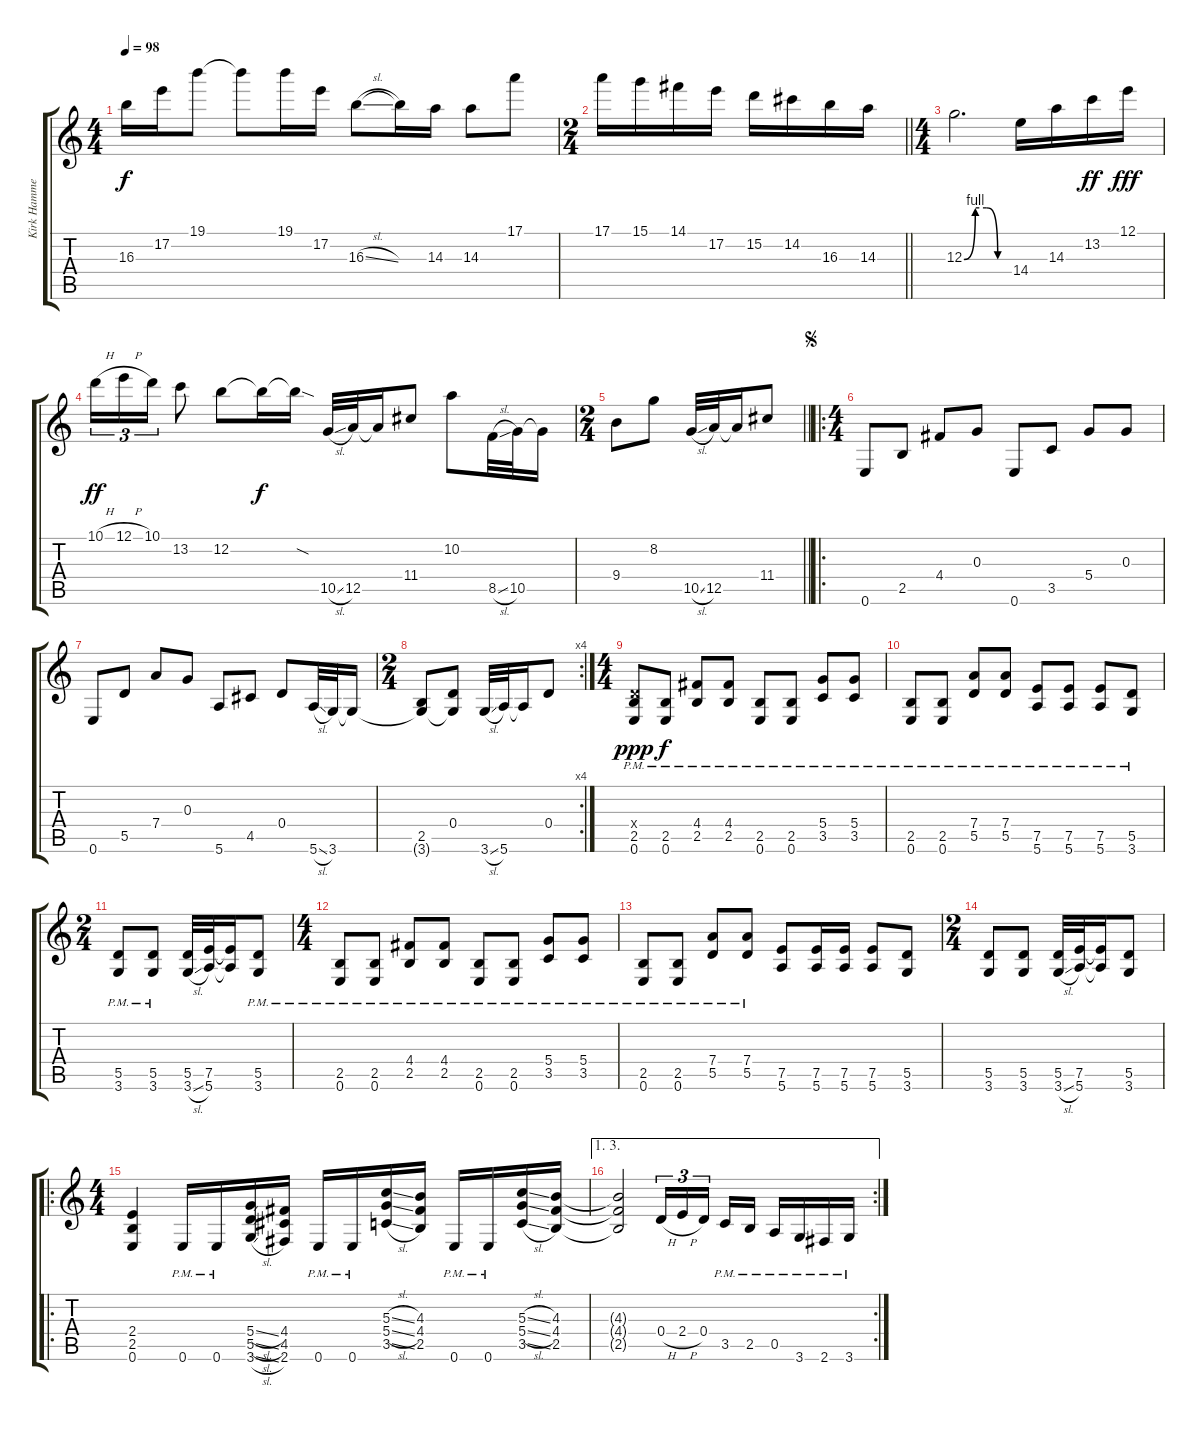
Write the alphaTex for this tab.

\track ("Kirk Hammet" "Kirk Hamme") {instrument electricguitarclean}
\staff {score tabs}
\tuning (E4 B3 G3 D3 A2 E2) {hide}
\ts (4 4)
\tempo 98
\clef g2
\ks c
16.3.16{dy f} 17.2.16 19.1.8 19.1{t}.8 19.1.16 17.2.16 16.3{sl}.8 16.3{t}.16 14.3.16 14.3.8 17.1.8 |
\ts (2 4)
\barLineRight lightlight
17.1.16 15.1.16 14.1.16 17.2.16 15.2.16 14.2.16 16.3.16 14.3.16 |
\ts (4 4)
12.3{be (custom 0 0 15 4 30 4 45 0 60 0)}.2{d} 14.4.16 14.3.16 13.2.16{dy ff} 12.1.16{dy fff} |
10.1{h}.16{tu (3 2) dy ff} 12.1{h}.16{tu (3 2)} 10.1.16{tu (3 2)} 13.2.8 12.2.8 12.2{t}.16{dy f} 12.2{sod t}.16 10.5{sl}.32 12.5.32 12.5{t}.16 11.4.8 10.2.8 8.5{sl}.32 10.5.32 10.5{t}.16 |
\ts (2 4)
\barLineRight lightlight
9.4.8 8.2.8 10.5{sl}.32 12.5.32 12.5{t}.16 11.4.8 |
\ro
\ts (4 4)
\jump segno
0.6.8{volume 11 instrument electricguitarclean} 2.5.8 4.4.8 0.3.8 0.6.8 3.5.8 5.4.8 0.3.8 |
0.6.8 5.5.8 7.4.8 0.3.8 5.6.8 4.5.8 0.4.8 5.6{sl}.32 3.6.32 3.6{t}.16 |
\rc 4
\ts (2 4)
(2.5 3.6{t}).8 (0.4 3.6{t}).8 3.6{sl}.32 5.6.32 5.6{t}.16 0.4.8 |
\ts (4 4)
(0.4{x} 2.5{pm} 0.6{pm}).8{dy ppp instrument distortionguitar} (2.5{pm} 0.6{pm}).8{dy f} (4.4{pm} 2.5{pm}).8 (4.4{pm} 2.5{pm}).8 (2.5{pm} 0.6{pm}).8 (2.5{pm} 0.6{pm}).8 (5.4{pm} 3.5{pm}).8 (5.4{pm} 3.5{pm}).8 |
(2.5{pm} 0.6{pm}).8 (2.5{pm} 0.6{pm}).8 (7.4{pm} 5.5{pm}).8 (7.4{pm} 5.5{pm}).8 (7.5{pm} 5.6{pm}).8 (7.5{pm} 5.6{pm}).8 (7.5{pm} 5.6{pm}).8 (5.5{pm} 3.6{pm}).8 |
\ts (2 4)
(5.5{pm} 3.6{pm}).8 (5.5{pm} 3.6{pm}).8 (5.5 3.6{sl}).32 (7.5 5.6).32 (7.5{t} 5.6{t}).16 (5.5 3.6{pm}).8 |
\ts (4 4)
(2.5{pm} 0.6{pm}).8 (2.5{pm} 0.6{pm}).8 (4.4{pm} 2.5{pm}).8 (4.4{pm} 2.5{pm}).8 (2.5{pm} 0.6{pm}).8 (2.5{pm} 0.6{pm}).8 (5.4{pm} 3.5{pm}).8 (5.4{pm} 3.5{pm}).8 |
(2.5{pm} 0.6{pm}).8 (2.5{pm} 0.6{pm}).8 (7.4{pm} 5.5{pm}).8 (7.4{pm} 5.5{pm}).8 (7.5 5.6).8 (7.5 5.6).16 (7.5 5.6).16 (7.5 5.6).8 (5.5 3.6).8 |
\ts (2 4)
(5.5 3.6).8 (5.5 3.6).8 (5.5 3.6{sl}).32 (7.5 5.6).32 (7.5{t} 5.6{t}).16 (5.5 3.6).8 |
\ro
\ts (4 4)
(2.4 2.5 0.6).4 0.6{pm}.16 0.6{pm}.16 (5.4{sl} 5.5{sl} 3.6{sl}).16 (4.4 4.5 2.6).16 0.6{pm}.16 0.6{pm}.16 (5.3{sl} 5.4{sl} 3.5{sl}).16 (4.3 4.4 2.5).16 0.6{pm}.16 0.6{pm}.16 (5.3{sl} 5.4{sl} 3.5{sl}).16 (4.3 4.4 2.5).16 |
\ae (1 3)
\rc 2
(4.3{t} 4.4{t} 2.5{t}).2 0.4{h}.16{tu (3 2)} 2.4{h}.16{tu (3 2)} 0.4.16{tu (3 2) beam splitsecondary} 3.5{pm}.16 2.5{pm}.16 0.5{pm}.16 3.6{pm}.16 2.6{pm}.16 3.6{pm}.16
